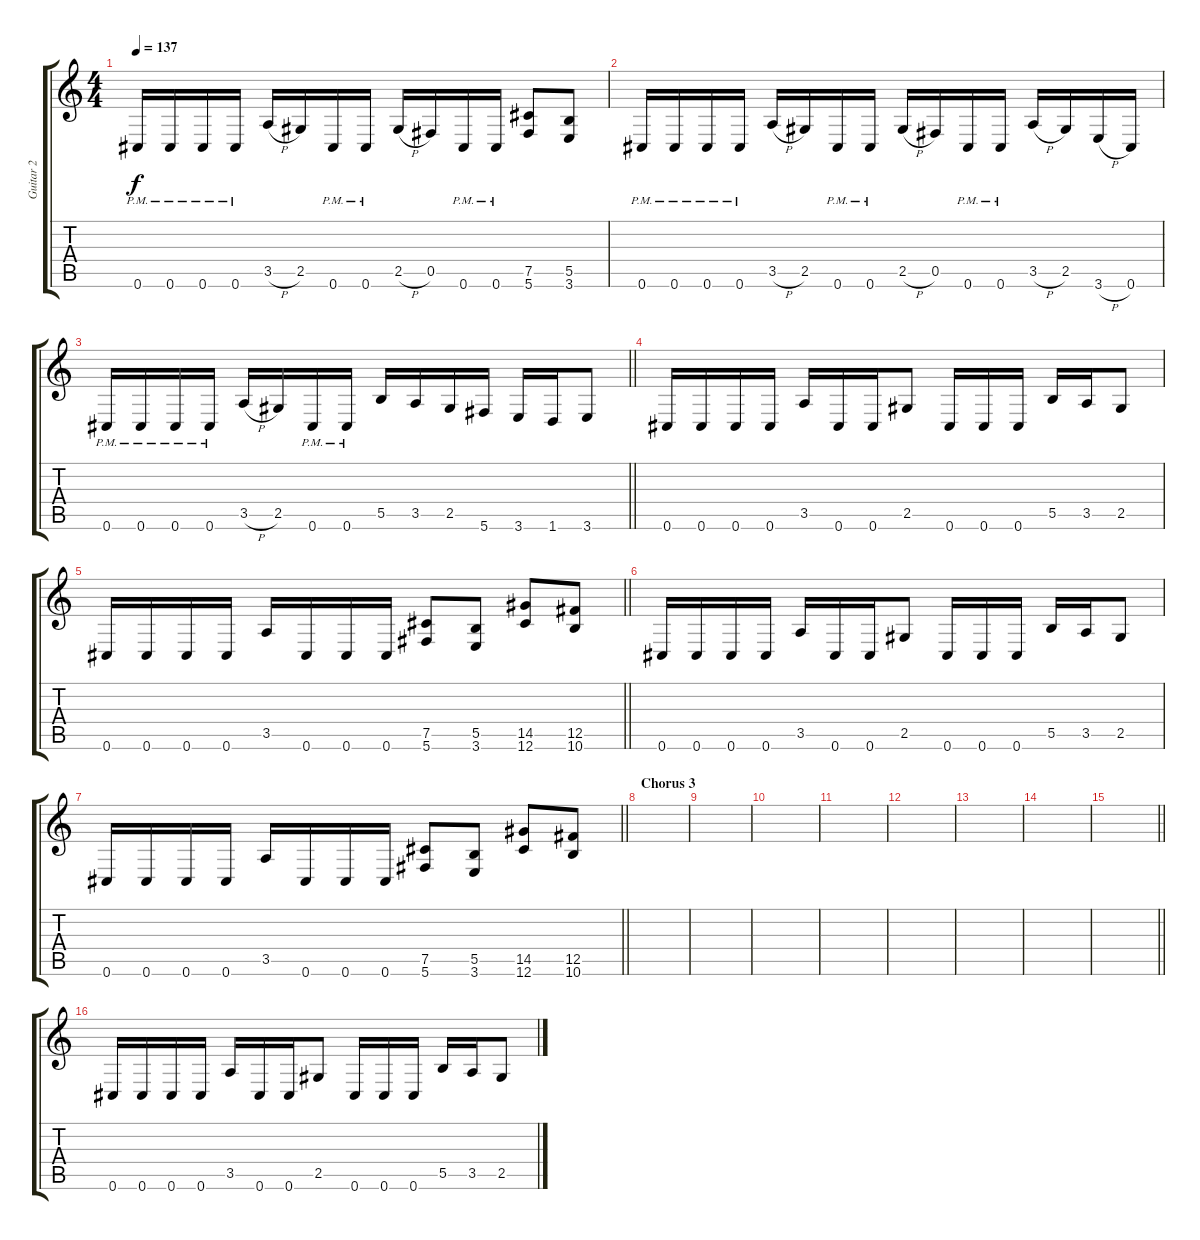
\track ("Guitar 2" "Guitar 2") {instrument overdrivenguitar}
\staff {score tabs}
\tuning (Db4 Ab3 E3 B2 Gb2 Db2) {hide}
\ts (4 4)
\tempo 137
\clef g2
\ks c
0.6{pm}.16{dy f} 0.6{pm}.16 0.6{pm}.16 0.6{pm}.16 3.5{h}.16 2.5.16 0.6{pm}.16 0.6{pm}.16 2.5{h}.16 0.5.16 0.6{pm}.16 0.6{pm}.16 (7.5 5.6).8 (5.5 3.6).8 |
0.6{pm}.16 0.6{pm}.16 0.6{pm}.16 0.6{pm}.16 3.5{h}.16 2.5.16 0.6{pm}.16 0.6{pm}.16 2.5{h}.16 0.5.16 0.6{pm}.16 0.6{pm}.16 3.5{h}.16 2.5.16 3.6{h}.16 0.6.16 |
\barLineRight lightlight
0.6{pm}.16 0.6{pm}.16 0.6{pm}.16 0.6{pm}.16 3.5{h}.16 2.5.16 0.6{pm}.16 0.6{pm}.16 5.5.16 3.5.16 2.5.16 5.6.16 3.6.16 1.6.16 3.6.8 |
0.6.16 0.6.16 0.6.16 0.6.16 3.5.16 0.6.16 0.6.16 2.5.8 0.6.16 0.6.16 0.6.16 5.5.16 3.5.16 2.5.8 |
\barLineRight lightlight
0.6.16 0.6.16 0.6.16 0.6.16 3.5.16 0.6.16 0.6.16 0.6.16 (7.5 5.6).8 (5.5 3.6).8 (14.5 12.6).8 (12.5 10.6).8 |
0.6.16 0.6.16 0.6.16 0.6.16 3.5.16 0.6.16 0.6.16 2.5.8 0.6.16 0.6.16 0.6.16 5.5.16 3.5.16 2.5.8 |
\barLineRight lightlight
0.6.16 0.6.16 0.6.16 0.6.16 3.5.16 0.6.16 0.6.16 0.6.16 (7.5 5.6).8 (5.5 3.6).8 (14.5 12.6).8 (12.5 10.6).8 |
\section ("" "Chorus 3")
|
|
|
|
|
|
|
\barLineRight lightlight
|
0.6.16 0.6.16 0.6.16 0.6.16 3.5.16 0.6.16 0.6.16 2.5.8 0.6.16 0.6.16 0.6.16 5.5.16 3.5.16 2.5.8
